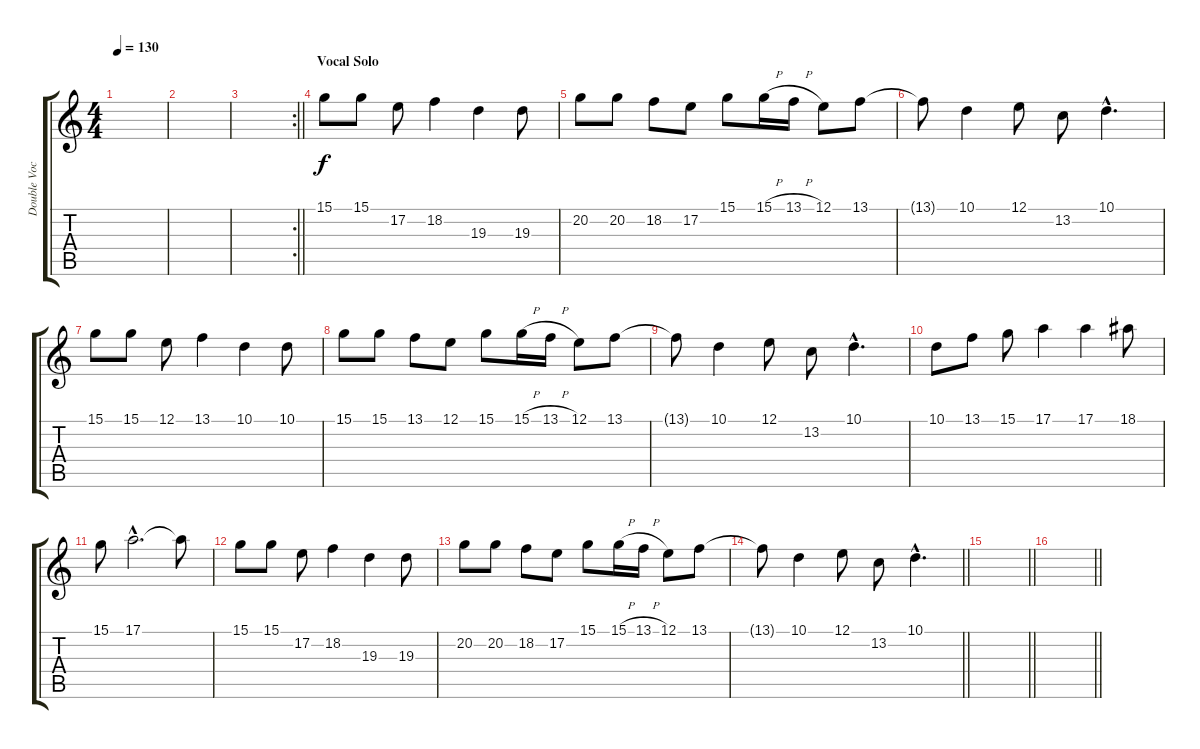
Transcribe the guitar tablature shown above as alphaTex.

\track ("Double Vocal" "Double Voc") {instrument lead4chiff}
\staff {score tabs}
\tuning (E4 B3 G3 D3 A2 E2) {hide}
\ts (4 4)
\tempo 130
\clef g2
\ks c
|
|
\rc 2
\barLineRight lightlight
|
\section ("" "Vocal Solo")
15.1.8{instrument voiceoohs} 15.1.8 17.2.8 18.2.4 19.3.4 19.3.8 |
20.2.8 20.2.8 18.2.8 17.2.8 15.1.8 15.1{h}.16 13.1{h}.16 12.1.8 13.1.8 |
13.1{t}.8 10.1.4 12.1.8 13.2.8 10.1{hac}.4{d} |
15.1.8 15.1.8 12.1.8 13.1.4 10.1.4 10.1.8 |
15.1.8 15.1.8 13.1.8 12.1.8 15.1.8 15.1{h}.16 13.1{h}.16 12.1.8 13.1.8 |
13.1{t}.8 10.1.4 12.1.8 13.2.8 10.1{hac}.4{d} |
10.1.8 13.1.8 15.1.8 17.1.4 17.1.4 18.1.8 |
15.1.8 17.1{hac}.2{d} 17.1{t}.8 |
15.1.8 15.1.8 17.2.8 18.2.4 19.3.4 19.3.8 |
20.2.8 20.2.8 18.2.8 17.2.8 15.1.8 15.1{h}.16 13.1{h}.16 12.1.8 13.1.8 |
\barLineRight lightlight
13.1{t}.8 10.1.4 12.1.8 13.2.8 10.1{hac}.4{d} |
\barLineRight lightlight
|
\barLineRight lightlight
